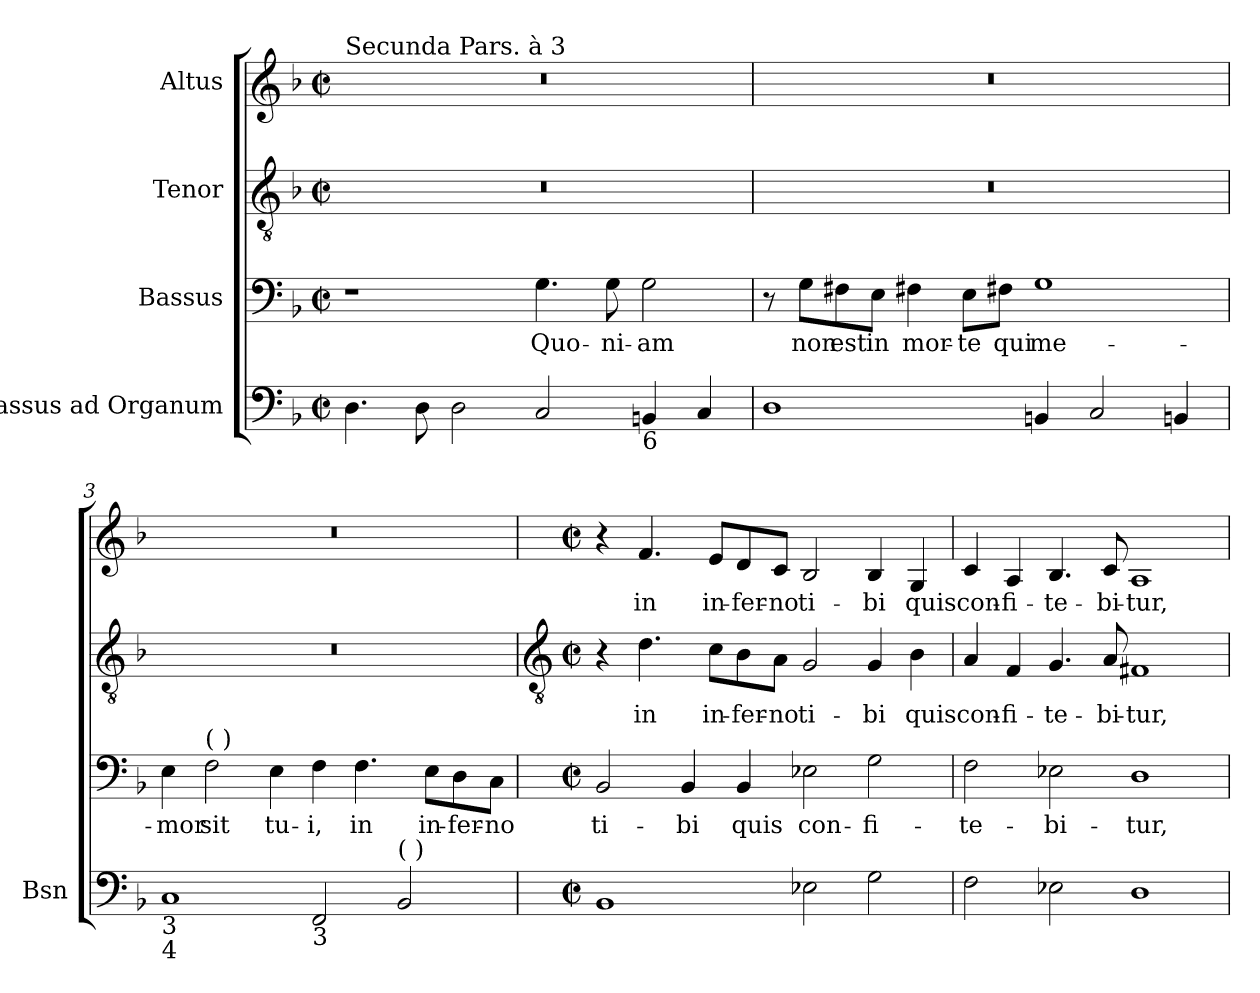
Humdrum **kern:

**kern	**kern	**text	**kern	**text	**kern	**text
*part4	*part3	*part3	*part2	*part2	*part1	*part1
*staff4	*staff3	*staff3	*staff2	*staff2	*staff1	*staff1
*I"Bassus ad Organum	*I"Bassus	*	*I"Tenor	*	*I"Altus	*
*I'Bsn	*	*	*	*	*	*
*clefF4	*clefF4	*	*clefGv2	*	*clefG2	*
*k[b-]	*k[b-]	*	*k[b-]	*	*k[b-]	*
*F:	*F:	*	*F:	*	*F:	*
*M4/2	*M4/2	*	*M4/2	*	*M4/2	*
*met(c|)	*met(c|)	*	*met(c|)	*	*met(c|)	*
=1	=1	=1	=1	=1	=1	=1
!	!	!	!	!	!LO:TX:a:t=Secunda Pars. à 3	!
4.D	1r	.	0r	.	0r	.
8D	.	.	.	.	.	.
2D	.	.	.	.	.	.
!	!	!LO:LY:b	!	!	!	!
2C	4.G	Quo-	.	.	.	.
!	!	!LO:LY:b	!	!	!	!
.	8G	-ni-	.	.	.	.
!LO:TX:b:t=6	!	!	!	!	!	!
!	!	!LO:LY:b	!	!	!	!
4BBn	2G	-am	.	.	.	.
4C	.	.	.	.	.	.
=2	=2	=2	=2	=2	=2	=2
1D	8r	.	0r	.	0r	.
!	!	!LO:LY:b	!	!	!	!
.	8G\L	non	.	.	.	.
!	!	!LO:LY:b	!	!	!	!
.	8F#X\	est	.	.	.	.
!	!	!LO:LY:b	!	!	!	!
.	8E\J	in	.	.	.	.
!	!	!LO:LY:b	!	!	!	!
.	4F#X	mor-	.	.	.	.
!	!	!LO:LY:b	!	!	!	!
.	8E\L	-te	.	.	.	.
!	!	!LO:LY:b	!	!	!	!
.	8F#X\J	qui	.	.	.	.
!	!	!LO:LY:b	!	!	!	!
4BBn	1G	me-	.	.	.	.
2C	.	.	.	.	.	.
4BBn	.	.	.	.	.	.
=3	=3	=3	=3	=3	=3	=3
!LO:TX:b:t=3	!	!	!	!	!	!
!LO:TX:b:t=4	!	!	!	!	!	!
!	!	!LO:LY:b	!	!	!	!
1C	4E	-mor	0r	.	0r	.
!	!LO:TX:a:t=(  )	!	!	!	!	!
!	!	!LO:LY:b	!	!	!	!
.	2F	sit	.	.	.	.
!	!	!LO:LY:b	!	!	!	!
.	4E	tu-	.	.	.	.
!LO:TX:b:t=3	!	!	!	!	!	!
!	!	!LO:LY:b	!	!	!	!
2FF	4F	-i,	.	.	.	.
!	!	!LO:LY:b	!	!	!	!
.	4.F	in	.	.	.	.
!LO:TX:a:t=(  )	!	!	!	!	!	!
2BB-	.	.	.	.	.	.
!	!	!LO:LY:b	!	!	!	!
.	8E\L	in-	.	.	.	.
!	!	!LO:LY:b	!	!	!	!
.	8D\	-fer-	.	.	.	.
!	!	!LO:LY:b	!	!	!	!
.	8C\J	-no	.	.	.	.
!!LO:LB:g=z
=4	=4	=4	=4	=4	=4	=4
*	*	*	*clefGv2	*	*	*
*M4/2	*M4/2	*	*M4/2	*	*M4/2	*
*met(c|)	*met(c|)	*	*met(c|)	*	*met(c|)	*
!	!	!LO:LY:b	!	!	!	!
1BB-	2BB-	ti-	4r	.	4r	.
!	!	!	!	!LO:LY:b	!	!LO:LY:b
.	.	.	4.d	in	4.f	in
!	!	!LO:LY:b	!	!	!	!
.	4BB-	-bi	.	.	.	.
!	!	!	!	!LO:LY:b	!	!LO:LY:b
.	.	.	8c\L	in-	8e/L	in-
!	!	!LO:LY:b	!	!LO:LY:b	!	!LO:LY:b
.	4BB-	quis	8B-\	-fer-	8d/	-fer-
!	!	!	!	!LO:LY:b	!	!LO:LY:b
.	.	.	8A\J	-no	8c/J	-no
!	!	!LO:LY:b	!	!LO:LY:b	!	!LO:LY:b
2E-X	2E-X	con-	2G	ti-	2B-	ti-
!	!	!LO:LY:b	!	!LO:LY:b	!	!LO:LY:b
2G	2G	-fi-	4G	-bi	4B-	-bi
!	!	!	!	!LO:LY:b	!	!LO:LY:b
.	.	.	4B-	quis	4G	quis
=5	=5	=5	=5	=5	=5	=5
!	!	!LO:LY:b	!	!LO:LY:b	!	!LO:LY:b
2F	2F	-te-	4A	con-	4c	con-
!	!	!	!	!LO:LY:b	!	!LO:LY:b
.	.	.	4F	-fi-	4A	-fi-
!	!	!LO:LY:b	!	!LO:LY:b	!	!LO:LY:b
2E-X	2E-X	-bi-	4.G	-te-	4.B-	-te-
!	!	!	!	!LO:LY:b	!	!LO:LY:b
.	.	.	8A	-bi-	8c	-bi-
!	!	!LO:LY:b	!	!LO:LY:b	!	!LO:LY:b
1D	1D	-tur,	1F#X	-tur,	1A	-tur,
=	=	=	=	=	=	=
*-	*-	*-	*-	*-	*-	*-
